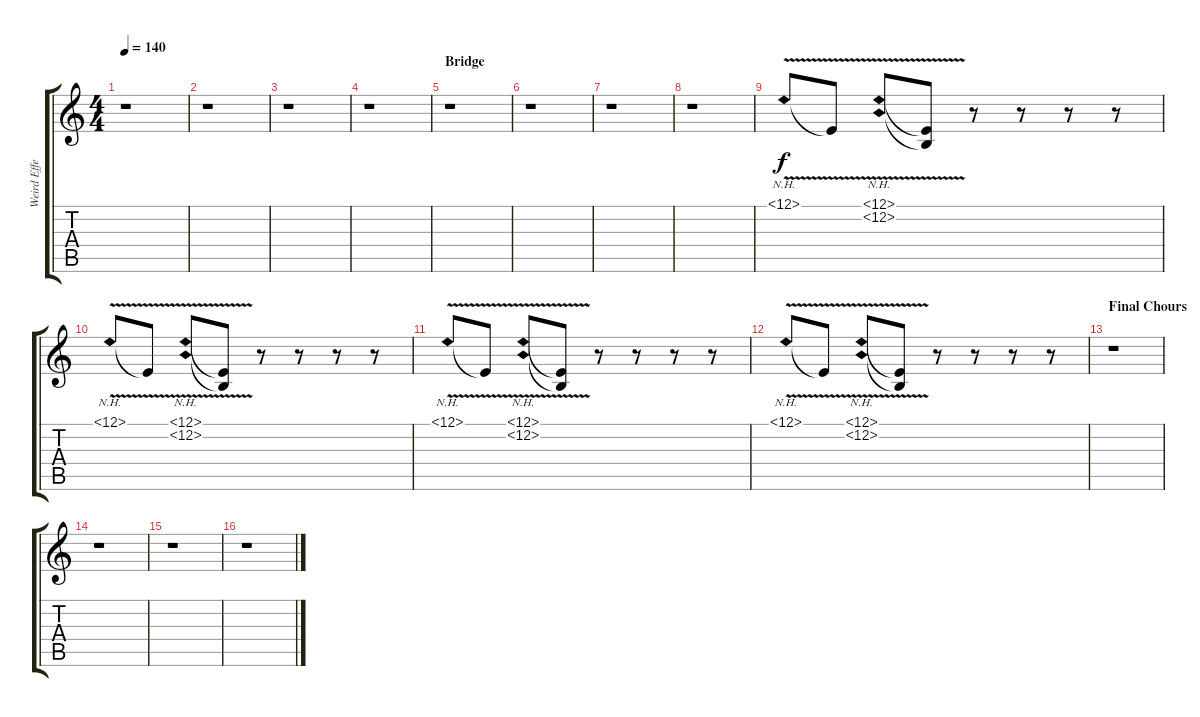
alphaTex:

\track ("Weird Effect" "Weird Effe") {instrument tremolostrings}
\staff {score tabs}
\tuning (E4 B3 G3 D3 A2 E2) {hide}
\ts (4 4)
\tempo 140
\clef g2
\ks c
r.1{dy f} |
r.1 |
r.1 |
r.1 |
\section ("" "Bridge")
r.1 |
r.1 |
r.1 |
r.1 |
0.1{nh v}.8 0.1{v t}.8 (0.1{nh v} 0.2{nh v}).8 (0.1{v t} 0.2{v t}).8 r.8 r.8 r.8 r.8 |
0.1{nh v}.8 0.1{v t}.8 (0.1{nh v} 0.2{nh v}).8 (0.1{v t} 0.2{v t}).8 r.8 r.8 r.8 r.8 |
0.1{nh v}.8 0.1{v t}.8 (0.1{nh v} 0.2{nh v}).8 (0.1{v t} 0.2{v t}).8 r.8 r.8 r.8 r.8 |
0.1{nh v}.8 0.1{v t}.8 (0.1{nh v} 0.2{nh v}).8 (0.1{v t} 0.2{v t}).8 r.8 r.8 r.8 r.8 |
\section ("" "Final Chours")
r.1 |
r.1 |
r.1 |
r.1
